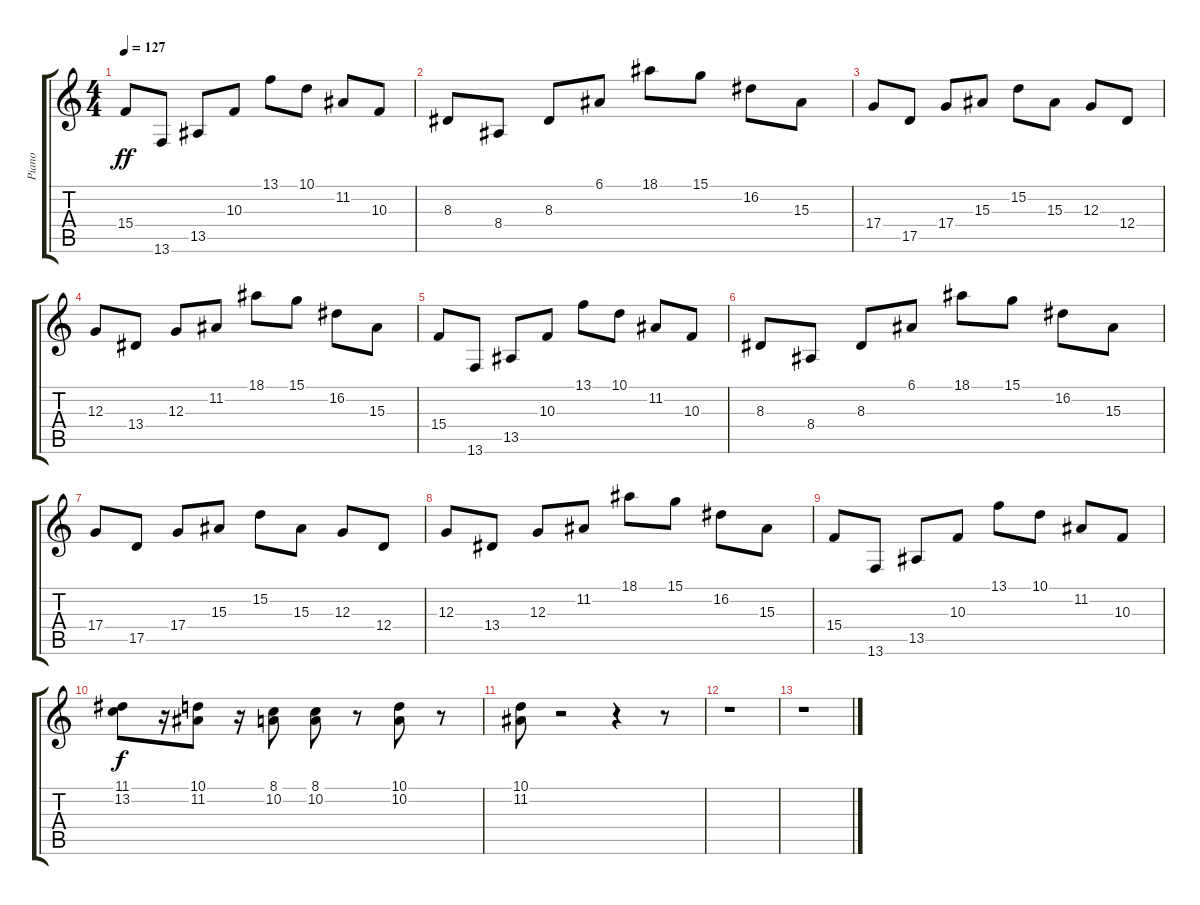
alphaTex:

\track ("Piano" "Piano") {instrument acousticgrandpiano}
\staff {score tabs}
\tuning (E4 B3 G3 D3 A2 E2) {hide}
\ts (4 4)
\tempo 127
\clef g2
\ks c
15.4.8{dy ff} 13.6.8 13.5.8 10.3.8 13.1.8 10.1.8 11.2.8 10.3.8 |
8.3.8 8.4.8 8.3.8 6.1.8 18.1.8 15.1.8 16.2.8 15.3.8 |
17.4.8 17.5.8 17.4.8 15.3.8 15.2.8 15.3.8 12.3.8 12.4.8 |
12.3.8 13.4.8 12.3.8 11.2.8 18.1.8 15.1.8 16.2.8 15.3.8 |
15.4.8 13.6.8 13.5.8 10.3.8 13.1.8 10.1.8 11.2.8 10.3.8 |
8.3.8 8.4.8 8.3.8 6.1.8 18.1.8 15.1.8 16.2.8 15.3.8 |
17.4.8 17.5.8 17.4.8 15.3.8 15.2.8 15.3.8 12.3.8 12.4.8 |
12.3.8 13.4.8 12.3.8 11.2.8 18.1.8 15.1.8 16.2.8 15.3.8 |
15.4.8 13.6.8 13.5.8 10.3.8 13.1.8 10.1.8 11.2.8 10.3.8 |
(11.1 13.2).8{dy f} r.16 (10.1 11.2).8 r.16 (8.1 10.2).8 (8.1 10.2).8 r.8 (10.1 10.2).8 r.8 |
(10.1 11.2).8 r.2 r.4 r.8 |
r.1 |
r.1
